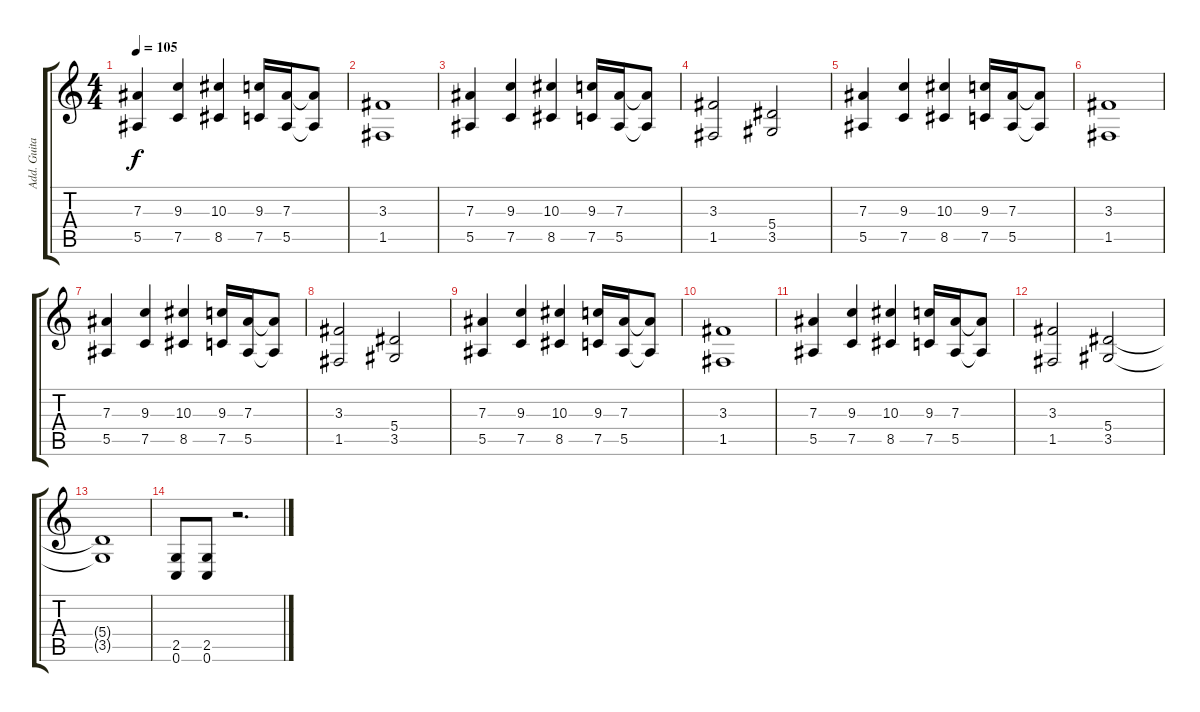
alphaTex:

\track ("Add. Guitar" "Add. Guita") {instrument distortionguitar}
\staff {score tabs}
\tuning (C4 G3 Eb3 Bb2 F2 C2) {hide}
\ts (4 4)
\tempo 105
\clef g2
\ks c
(7.3 5.5).4{dy f} (9.3 7.5).4 (10.3 8.5).4 (9.3 7.5).16 (7.3 5.5).16 (7.3{t} 5.5{t}).8 |
(3.3 1.5).1 |
(7.3 5.5).4 (9.3 7.5).4 (10.3 8.5).4 (9.3 7.5).16 (7.3 5.5).16 (7.3{t} 5.5{t}).8 |
(3.3 1.5).2 (5.4 3.5).2 |
(7.3 5.5).4 (9.3 7.5).4 (10.3 8.5).4 (9.3 7.5).16 (7.3 5.5).16 (7.3{t} 5.5{t}).8 |
(3.3 1.5).1 |
(7.3 5.5).4 (9.3 7.5).4 (10.3 8.5).4 (9.3 7.5).16 (7.3 5.5).16 (7.3{t} 5.5{t}).8 |
(3.3 1.5).2 (5.4 3.5).2 |
(7.3 5.5).4 (9.3 7.5).4 (10.3 8.5).4 (9.3 7.5).16 (7.3 5.5).16 (7.3{t} 5.5{t}).8 |
(3.3 1.5).1 |
(7.3 5.5).4 (9.3 7.5).4 (10.3 8.5).4 (9.3 7.5).16 (7.3 5.5).16 (7.3{t} 5.5{t}).8 |
(3.3 1.5).2 (5.4 3.5).2 |
(5.4{t} 3.5{t}).1{volume 1} |
(2.5 0.6).8{volume 16} (2.5 0.6).8 r.2{d}
